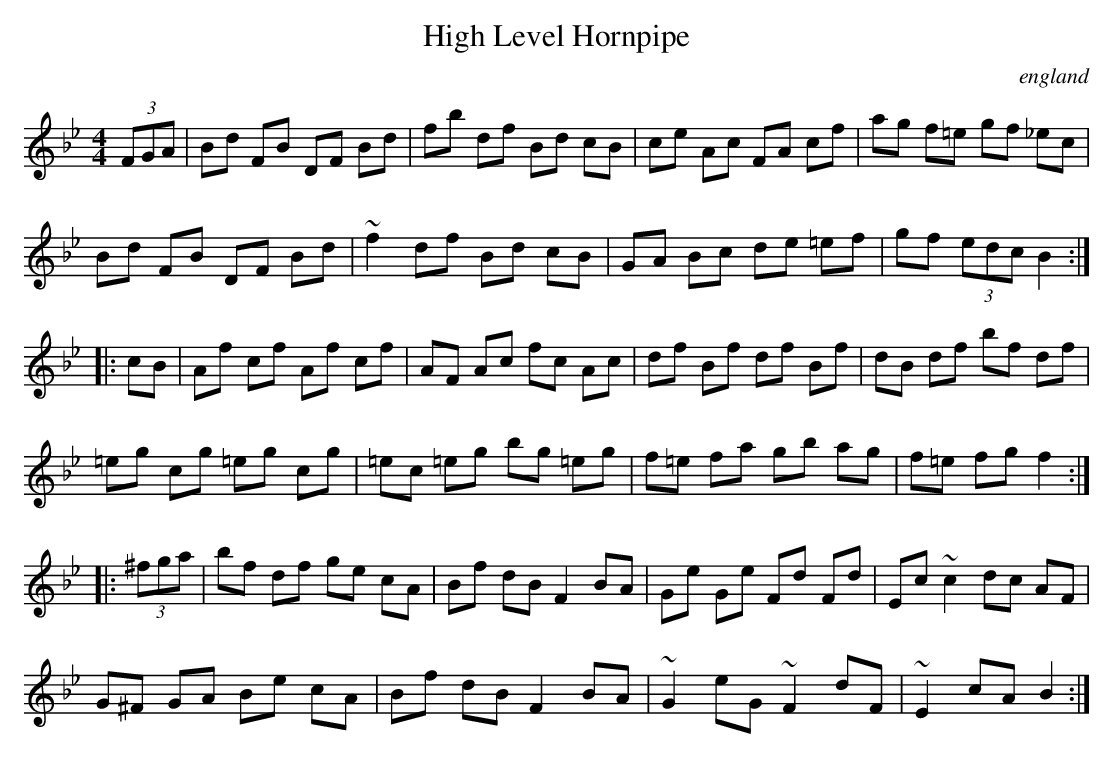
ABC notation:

X:1
T:High Level Hornpipe
O:england
M:4/4
L:1/8
K:Bb
(3FGA|Bd FB DF Bd|fb df Bd cB|ce Ac FA cf|ag f=e gf _ec|
Bd FB DF Bd|~f2 df Bd cB|GA Bc de =ef|gf (3edc B2:|
|:cB|Af cf Af cf|AF Ac fc Ac|df Bf df Bf|dB df bf df|
=eg cg =eg cg|=ec =eg bg =eg|f=e fa  gb ag|f=e fg f2:|
|: (3^fga|bf df ge cA|Bf dB F2 BA|Ge Ge Fd Fd|Ec ~c2 dc AF|
G^F GA Be cA|Bf dB F2 BA|~G2 eG ~F2 dF|~E2 cA B2:|
